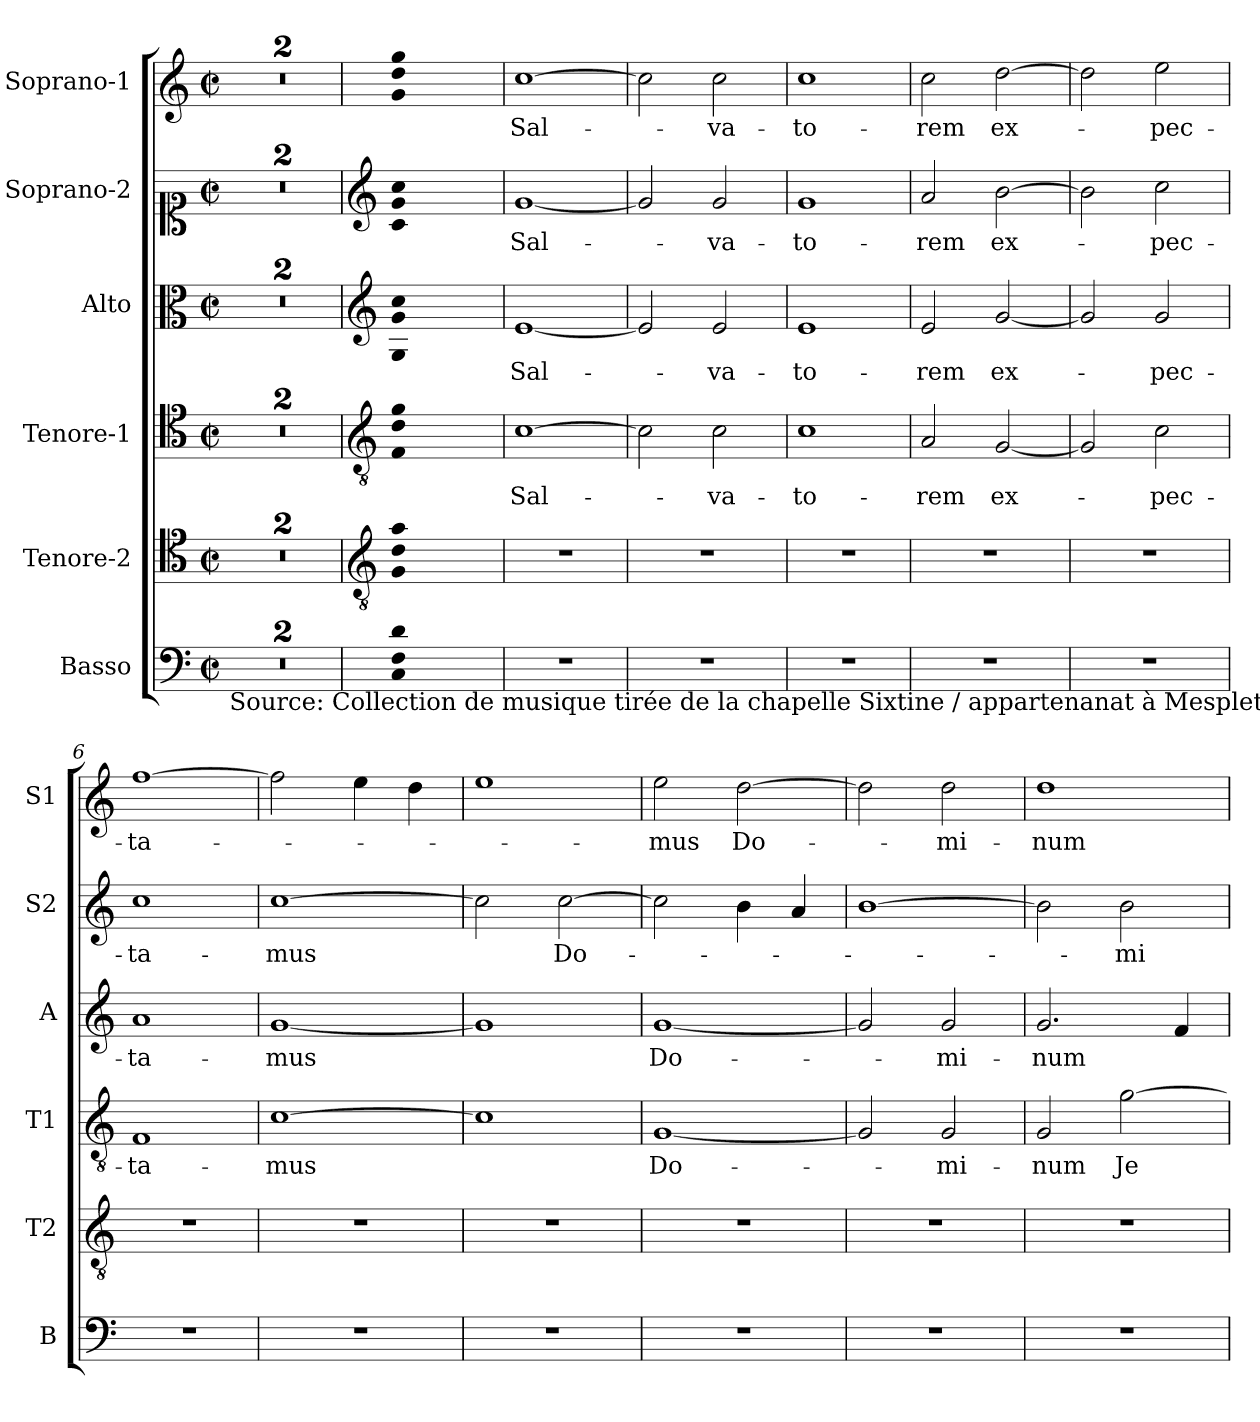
**kern	**kern	**kern	**text	**kern	**text	**kern	**text	**kern	**text
*part6	*part5	*part4	*part4	*part3	*part3	*part2	*part2	*part1	*part1
*staff6	*staff5	*staff4	*staff4	*staff3	*staff3	*staff2	*staff2	*staff1	*staff1
*I"Basso	*I"Tenore-2	*I"Tenore-1	*	*I"Alto	*	*I"Soprano-2	*	*I"Soprano-1	*
*I'B	*I'T2	*I'T1	*	*I'A	*	*I'S2	*	*I'S1	*
*clefF4	*clefC4	*clefC4	*	*clefC3	*	*clefC1	*	*clefG2	*
*k[]	*k[]	*k[]	*	*k[]	*	*k[]	*	*k[]	*
*C:	*C:	*C:	*	*C:	*	*C:	*	*C:	*
*M2/2	*M2/2	*M2/2	*	*M2/2	*	*M2/2	*	*M2/2	*
*met(c|)	*met(c|)	*met(c|)	*	*met(c|)	*	*met(c|)	*	*met(c|)	*
=	=	=	=	=	=	=	=	=	=
!LO:TX:b:t=Source&colon; Collection de musique tirée de la chapelle Sixtine / appartenanat à Mesplet (c. 1797) p. 139-146. BnF Gallica.	!	!	!	!	!	!	!	!	!
1ryy	1ryy	1ryy	.	1ryy	.	1ryy	.	1ryy	.
=1X	=1X	=1X	=1X	=1X	=1X	=1X	=1X	=1X	=1X
1r	1r	1r	.	1r	.	1r	.	1r	.
=2X	=2X	=2X	=2X	=2X	=2X	=2X	=2X	=2X	=2X
*	*clefGv2	*clefGv2	*	*clefG2	*	*clefG2	*	*	*
!LO:N:n=1:head=solid	!	!	!	!	!	!	!	!	!
!LO:N:n=2:head=solid	!	!	!	!	!	!	!	!	!
!LO:N:n=3:head=solid	!LO:N:n=1:head=solid	!	!	!	!	!	!	!	!
!	!LO:N:n=2:head=solid	!	!	!	!	!	!	!	!
!	!LO:N:n=3:head=solid	!LO:N:n=1:head=solid	!	!	!	!	!	!	!
!	!	!LO:N:n=2:head=solid	!	!	!	!	!	!	!
!	!	!LO:N:n=3:head=solid	!	!LO:N:n=1:head=solid	!	!	!	!	!
!	!	!	!	!LO:N:n=2:head=solid	!	!	!	!	!
!	!	!	!	!LO:N:n=3:head=solid	!	!LO:N:n=1:head=solid	!	!	!
!	!	!	!	!	!	!LO:N:n=2:head=solid	!	!	!
!	!	!	!	!	!	!LO:N:n=3:head=solid	!	!LO:N:n=1:head=solid	!
!	!	!	!	!	!	!	!	!LO:N:n=2:head=solid	!
!	!	!	!	!	!	!	!	!LO:N:n=3:head=solid	!
1C! 1F! 1d!	1G! 1d! 1a!	1F! 1d! 1g!	.	1G! 1g! 1cc!	.	1c! 1g! 1cc!	.	1g! 1dd! 1gg!	.
=1	=1	=1	=1	=1	=1	=1	=1	=1	=1
!	!	!	!LO:LY:b	!	!LO:LY:b	!	!LO:LY:b	!	!LO:LY:b
1r	1r	[1c	Sal-	[1e	Sal-	[1g	Sal-	[1cc	Sal-
=2	=2	=2	=2	=2	=2	=2	=2	=2	=2
1r	1r	2c\]	.	2e/]	.	2g/]	.	2cc\]	.
!	!	!	!LO:LY:b	!	!LO:LY:b	!	!LO:LY:b	!	!LO:LY:b
.	.	2c\	-va-	2e/	-va-	2g/	-va-	2cc\	-va-
=3	=3	=3	=3	=3	=3	=3	=3	=3	=3
!	!	!	!LO:LY:b	!	!LO:LY:b	!	!LO:LY:b	!	!LO:LY:b
1r	1r	1c	-to-	1e	-to-	1g	-to-	1cc	-to-
=4	=4	=4	=4	=4	=4	=4	=4	=4	=4
!	!	!	!LO:LY:b	!	!LO:LY:b	!	!LO:LY:b	!	!LO:LY:b
1r	1r	2A/	-rem	2e/	-rem	2a/	-rem	2cc\	-rem
!	!	!	!LO:LY:b	!	!LO:LY:b	!	!LO:LY:b	!	!LO:LY:b
.	.	[2G/	ex-	[2g/	ex-	[2b\	ex-	[2dd\	ex-
=5	=5	=5	=5	=5	=5	=5	=5	=5	=5
1r	1r	2G/]	.	2g/]	.	2b\]	.	2dd\]	.
!	!	!	!LO:LY:b	!	!LO:LY:b	!	!LO:LY:b	!	!LO:LY:b
.	.	2c\	-pec-	2g/	-pec-	2cc\	-pec-	2ee\	-pec-
=6	=6	=6	=6	=6	=6	=6	=6	=6	=6
!	!	!	!LO:LY:b	!	!LO:LY:b	!	!LO:LY:b	!	!LO:LY:b
1r	1r	1F	-ta-	1a	-ta-	1cc	-ta-	[1ff	-ta-
=7	=7	=7	=7	=7	=7	=7	=7	=7	=7
!	!	!	!LO:LY:b	!	!LO:LY:b	!	!LO:LY:b	!	!
1r	1r	[1c	-mus	[1g	-mus	[1cc	-mus	2ff\]	.
.	.	.	.	.	.	.	.	4ee\	.
.	.	.	.	.	.	.	.	4dd\	.
=8	=8	=8	=8	=8	=8	=8	=8	=8	=8
1r	1r	1c]	.	1g]	.	2cc\]	.	1ee	.
!	!	!	!	!	!	!	!LO:LY:b	!	!
.	.	.	.	.	.	[2cc\	Do-	.	.
!!LO:LB:g=z
=9	=9	=9	=9	=9	=9	=9	=9	=9	=9
!	!	!	!LO:LY:b	!	!LO:LY:b	!	!	!	!LO:LY:b
1r	1r	[1G	Do-	[1g	Do-	2cc\]	.	2ee\	-mus
!	!	!	!	!	!	!	!	!	!LO:LY:b
.	.	.	.	.	.	4b\	.	[2dd\	Do-
.	.	.	.	.	.	4a/	.	.	.
=10	=10	=10	=10	=10	=10	=10	=10	=10	=10
1r	1r	2G/]	.	2g/]	.	[1b	.	2dd\]	.
!	!	!	!LO:LY:b	!	!LO:LY:b	!	!	!	!LO:LY:b
.	.	2G/	-mi-	2g/	-mi-	.	.	2dd\	-mi-
=11	=11	=11	=11	=11	=11	=11	=11	=11	=11
!	!	!	!LO:LY:b	!	!LO:LY:b	!	!	!	!LO:LY:b
1r	1r	2G/	-num	2.g/	-num	2b\]	.	1dd	-num
!	!	!	!LO:LY:b	!	!	!	!LO:LY:b	!	!
.	.	[2g\	Je-	.	.	2b\	-mi-	.	.
.	.	.	.	4f/	.	.	.	.	.
=	=	=	=	=	=	=	=	=	=
*-	*-	*-	*-	*-	*-	*-	*-	*-	*-
